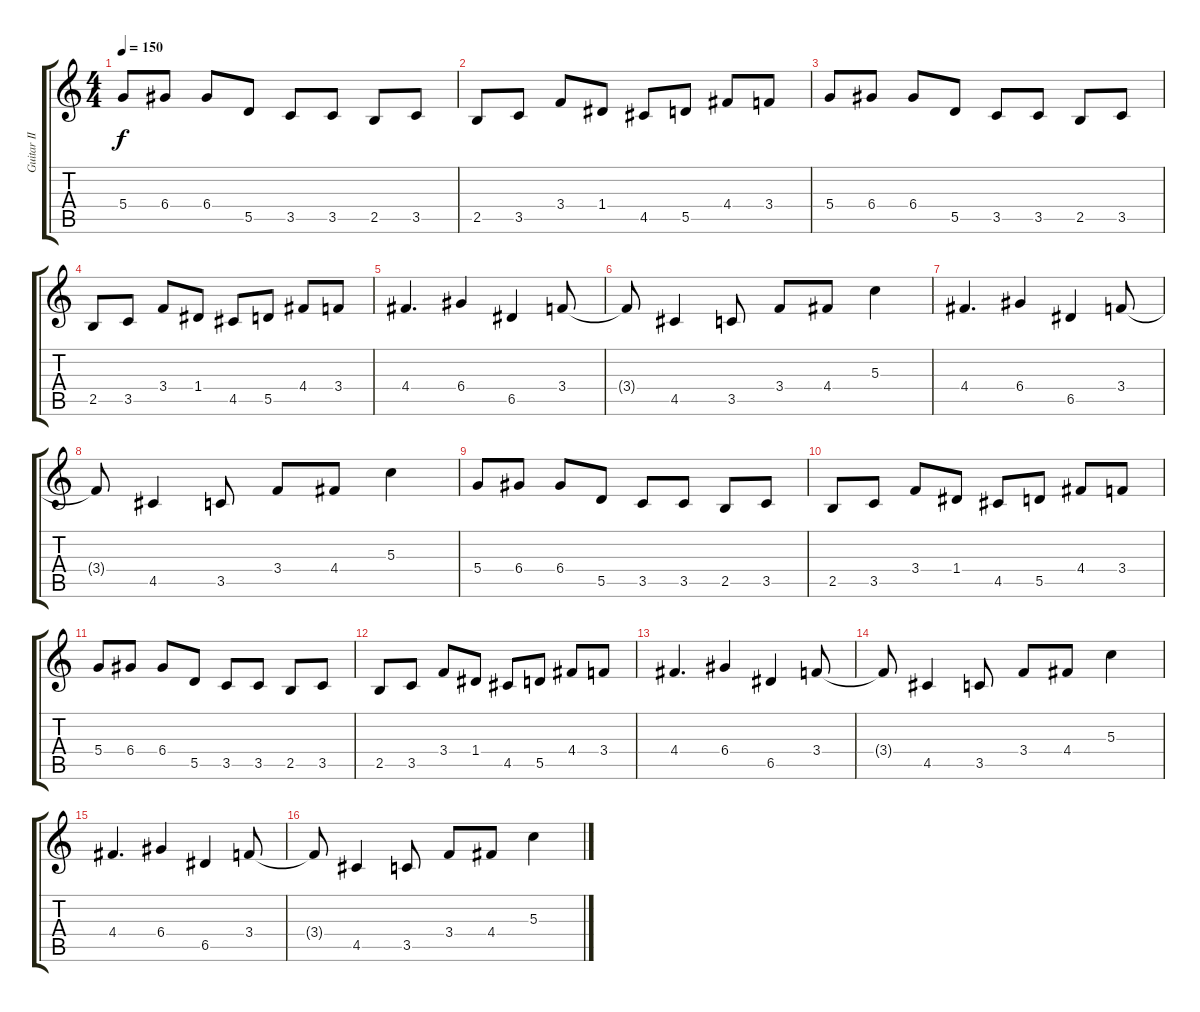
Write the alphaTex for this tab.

\track ("Guitar II" "Guitar II") {instrument distortionguitar}
\staff {score tabs}
\tuning (E4 B3 G3 D3 A2 E2) {hide}
\ts (4 4)
\tempo 150
\clef g2
\ks c
5.4.8{dy f} 6.4.8 6.4.8 5.5.8 3.5.8 3.5.8 2.5.8 3.5.8 |
2.5.8 3.5.8 3.4.8 1.4.8 4.5.8 5.5.8 4.4.8 3.4.8 |
5.4.8 6.4.8 6.4.8 5.5.8 3.5.8 3.5.8 2.5.8 3.5.8 |
2.5.8 3.5.8 3.4.8 1.4.8 4.5.8 5.5.8 4.4.8 3.4.8 |
4.4.4{d} 6.4.4 6.5.4 3.4.8 |
3.4{t}.8 4.5.4 3.5.8 3.4.8 4.4.8 5.3.4 |
4.4.4{d} 6.4.4 6.5.4 3.4.8 |
3.4{t}.8 4.5.4 3.5.8 3.4.8 4.4.8 5.3.4 |
5.4.8 6.4.8 6.4.8 5.5.8 3.5.8 3.5.8 2.5.8 3.5.8 |
2.5.8 3.5.8 3.4.8 1.4.8 4.5.8 5.5.8 4.4.8 3.4.8 |
5.4.8 6.4.8 6.4.8 5.5.8 3.5.8 3.5.8 2.5.8 3.5.8 |
2.5.8 3.5.8 3.4.8 1.4.8 4.5.8 5.5.8 4.4.8 3.4.8 |
4.4.4{d} 6.4.4 6.5.4 3.4.8 |
3.4{t}.8 4.5.4 3.5.8 3.4.8 4.4.8 5.3.4 |
4.4.4{d} 6.4.4 6.5.4 3.4.8 |
3.4{t}.8 4.5.4 3.5.8 3.4.8 4.4.8 5.3.4
